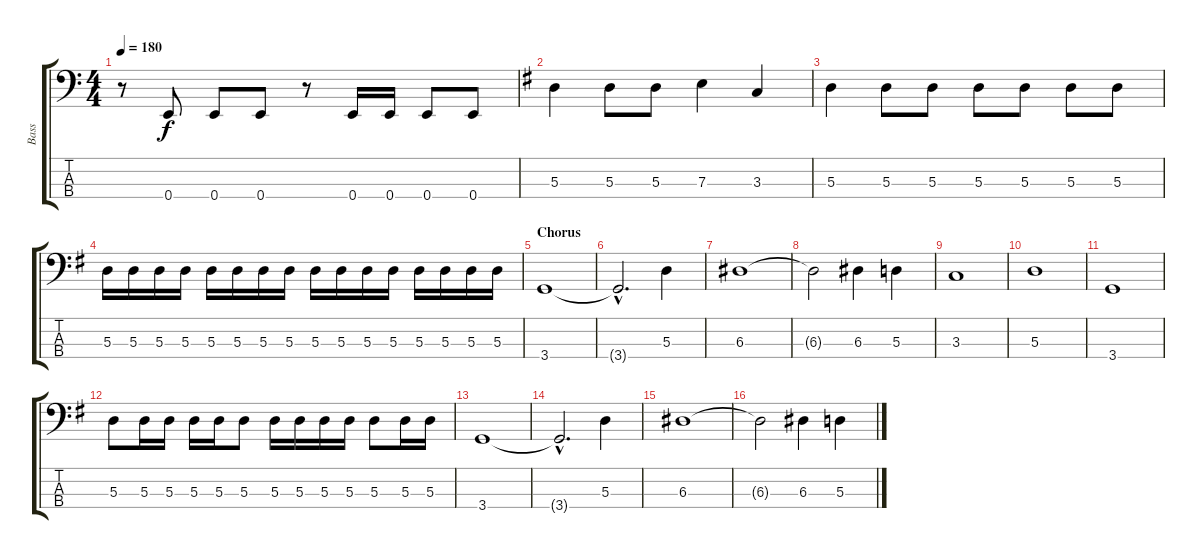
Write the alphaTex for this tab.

\track ("Bass" "Bass") {instrument electricbassfinger}
\staff {score tabs}
\tuning (G2 D2 A1 E1) {hide}
\ts (4 4)
\tempo 180
\clef f4
\ks aminor
r.8{dy f} 0.4.8 0.4.8 0.4.8 r.8 0.4.16 0.4.16 0.4.8 0.4.8 |
\ks eminor
5.3.4 5.3.8 5.3.8 7.3.4 3.3.4 |
5.3.4 5.3.8 5.3.8 5.3.8 5.3.8 5.3.8 5.3.8 |
5.3.16 5.3.16 5.3.16 5.3.16 5.3.16 5.3.16 5.3.16 5.3.16 5.3.16 5.3.16 5.3.16 5.3.16 5.3.16 5.3.16 5.3.16 5.3.16 |
\section ("" "Chorus")
3.4.1 |
3.4{hac t}.2{d} 5.3.4 |
6.3.1 |
6.3{t}.2 6.3.4 5.3.4 |
3.3.1 |
5.3.1 |
3.4.1 |
5.3.8 5.3.16 5.3.16 5.3.16 5.3.16 5.3.8 5.3.16 5.3.16 5.3.16 5.3.16 5.3.8 5.3.16 5.3.16 |
\section ("" "")
3.4.1 |
3.4{hac t}.2{d} 5.3.4 |
6.3.1 |
6.3{t}.2 6.3.4 5.3.4
